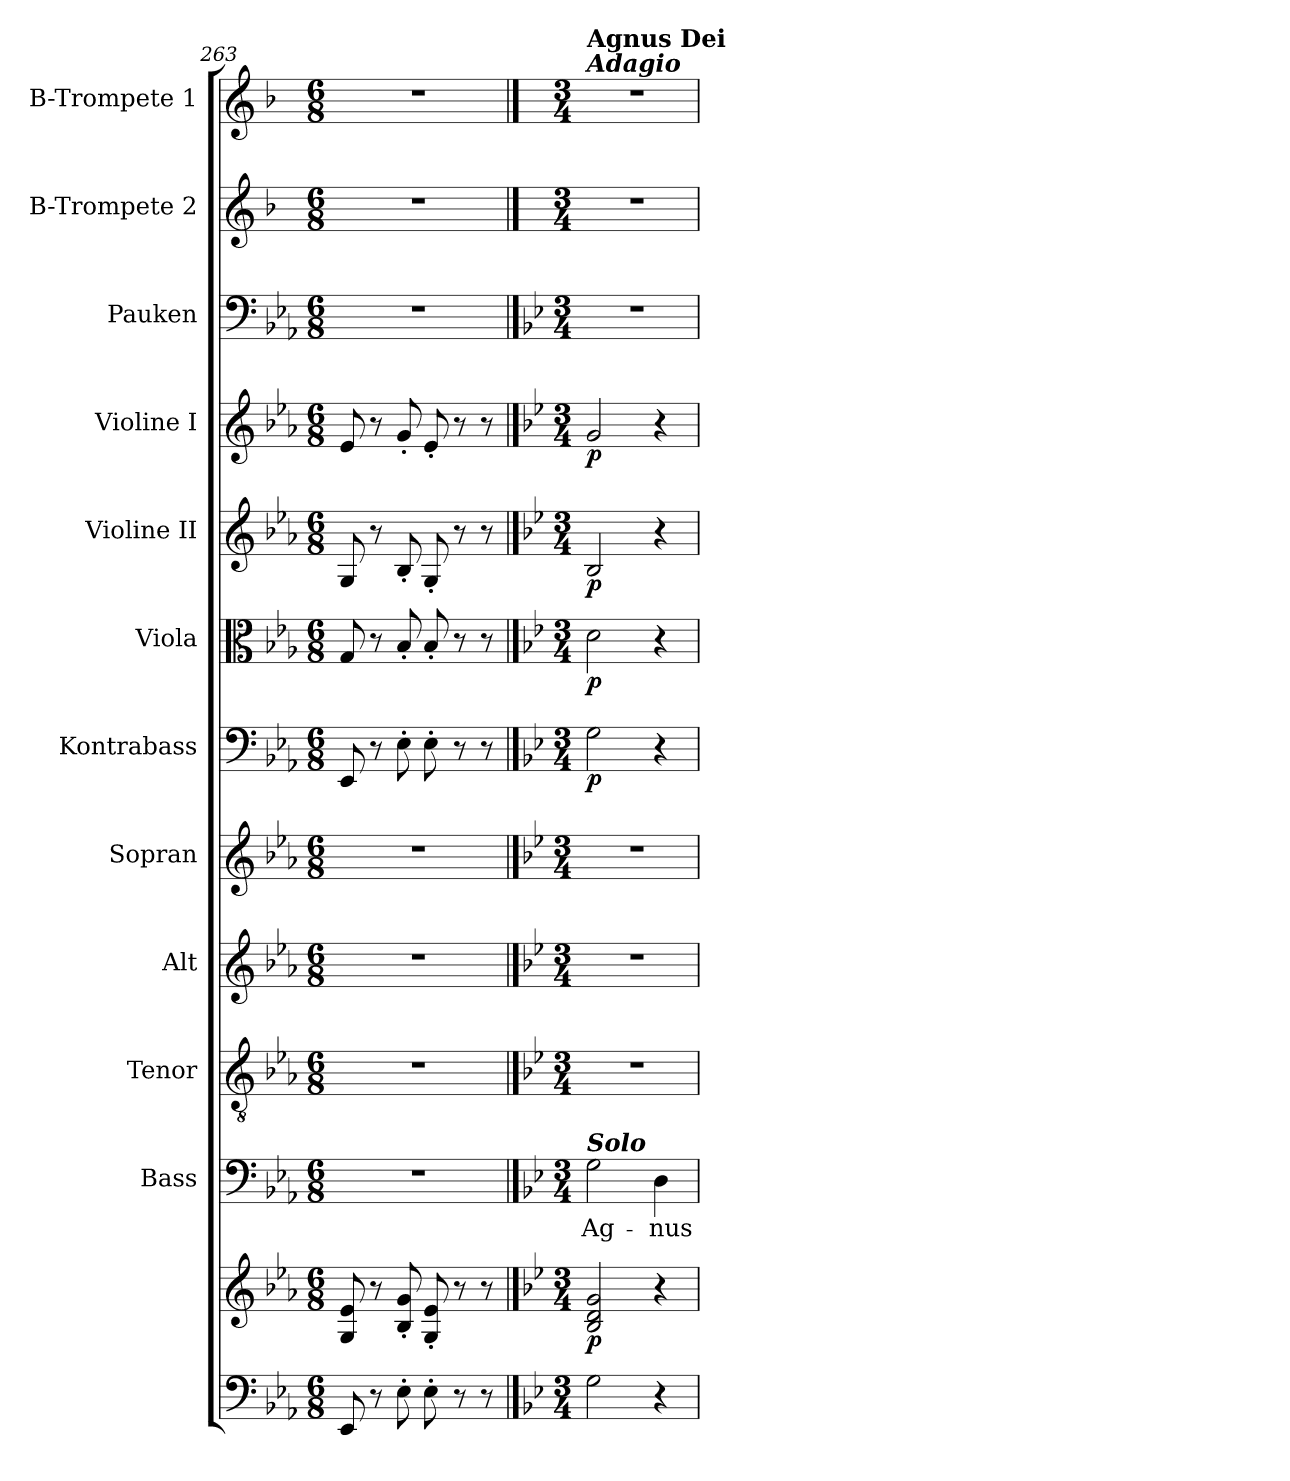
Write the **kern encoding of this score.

**kern	**kern	**dynam	**kern	**text	**kern	**kern	**kern	**kern	**dynam	**kern	**dynam	**kern	**dynam	**kern	**dynam	**kern	**kern	**kern
*part12	*part12	*part12	*part11	*part11	*part10	*part9	*part8	*part7	*part7	*part6	*part6	*part5	*part5	*part4	*part4	*part3	*part2	*part1
*staff13	*staff12	*staff12/13	*staff11	*staff11	*staff10	*staff9	*staff8	*staff7	*staff7	*staff6	*staff6	*staff5	*staff5	*staff4	*staff4	*staff3	*staff2	*staff1
*	*	*	*I"Bass	*	*I"Tenor	*I"Alt	*I"Sopran	*I"Kontrabass	*	*I"Viola	*	*I"Violine II	*	*I"Violine I	*	*I"Pauken	*I"B-Trompete 2	*I"B-Trompete 1
*	*	*	*I'B.	*	*I'T.	*I'A.	*I'S.	*I'Kb.	*	*I'Vla.	*	*I'Vl. II	*	*I'Vl. I	*	*I'Pk.	*I'B Trp. 2	*I'B Trp. 1
*clefF4	*clefG2	*	*clefF4	*	*clefGv2	*clefG2	*clefG2	*clefF4	*	*clefC3	*	*clefG2	*	*clefG2	*	*clefF4	*clefG2	*clefG2
*	*	*	*	*	*	*	*	*ITrd7c12	*	*	*	*	*	*	*	*	*ITrd1c2	*ITrd1c2
*k[b-e-a-]	*k[b-e-a-]	*	*k[b-e-a-]	*	*k[b-e-a-]	*k[b-e-a-]	*k[b-e-a-]	*k[b-e-a-]	*	*k[b-e-a-]	*	*k[b-e-a-]	*	*k[b-e-a-]	*	*k[b-e-a-]	*k[b-e-a-]	*k[b-e-a-]
*E-:	*E-:	*	*E-:	*	*E-:	*E-:	*E-:	*E-:	*	*E-:	*	*E-:	*	*E-:	*	*E-:	*E-:	*E-:
*M6/8	*M6/8	*	*M6/8	*	*M6/8	*M6/8	*M6/8	*M6/8	*	*M6/8	*	*M6/8	*	*M6/8	*	*M6/8	*M6/8	*M6/8
=263	=263	=263	=263	=263	=263	=263	=263	=263	=263	=263	=263	=263	=263	=263	=263	=263	=263	=263
8EE-/	8G/ 8e-/	.	2.r	.	2.r	2.r	2.r	8EEE-/	.	8G/	.	8G/	.	8e-/	.	2.r	2.r	2.r
8r	8r	.	.	.	.	.	.	8r	.	8r	.	8r	.	8r	.	.	.	.
8E-'>\	8B-/'< 8g/'<	.	.	.	.	.	.	8EE-'>\	.	8B-'</	.	8B-'</	.	8g'</	.	.	.	.
8E-'>\	8G/'< 8e-/'<	.	.	.	.	.	.	8EE-'>\	.	8B-'</	.	8G'</	.	8e-'</	.	.	.	.
8r	8r	.	.	.	.	.	.	8r	.	8r	.	8r	.	8r	.	.	.	.
8r	8r	.	.	.	.	.	.	8r	.	8r	.	8r	.	8r	.	.	.	.
!!LO:PB:g=z
==264	==264	==264	==264	==264	==264	==264	==264	==264	==264	==264	==264	==264	==264	==264	==264	==264	==264	==264
*k[b-e-]	*k[b-e-]	*	*k[b-e-]	*	*k[b-e-]	*k[b-e-]	*k[b-e-]	*k[b-e-]	*	*k[b-e-]	*	*k[b-e-]	*	*k[b-e-]	*	*k[b-e-]	*k[b-e-]	*k[b-e-]
*B-:	*B-:	*	*B-:	*	*B-:	*B-:	*B-:	*B-:	*	*B-:	*	*B-:	*	*B-:	*	*B-:	*B-:	*B-:
*M3/4	*M3/4	*	*M3/4	*	*M3/4	*M3/4	*M3/4	*M3/4	*	*M3/4	*	*M3/4	*	*M3/4	*	*M3/4	*M3/4	*M3/4
!	!	!	!	!	!	!	!	!	!	!	!	!	!	!	!	!	!	!LO:TX:a:Bi:t=Adagio
!	!	!	!	!	!	!	!	!	!	!	!	!	!	!	!	!	!	!LO:TX:a:B:t=Agnus Dei
!	!	!	!LO:TX:a:Bi:t=Solo	!	!	!	!	!	!	!	!	!	!	!	!	!	!	!
!	!	!LO:DY:b	!	!LO:LY:b	!	!	!	!	!LO:DY:b	!	!LO:DY:b	!	!LO:DY:b	!	!LO:DY:b	!	!	!
2G\	2B-/ 2d/ 2g/	p	2G\	Ag-	2.r	2.r	2.r	2GG\	p	2d\	p	2B-/	p	2g/	p	2.r	2.r	2.r
!	!	!	!	!LO:LY:b	!	!	!	!	!	!	!	!	!	!	!	!	!	!
4r	4r	.	4D\	-nus	.	.	.	4r	.	4r	.	4r	.	4r	.	.	.	.
=	=	=	=	=	=	=	=	=	=	=	=	=	=	=	=	=	=	=
*-	*-	*-	*-	*-	*-	*-	*-	*-	*-	*-	*-	*-	*-	*-	*-	*-	*-	*-
